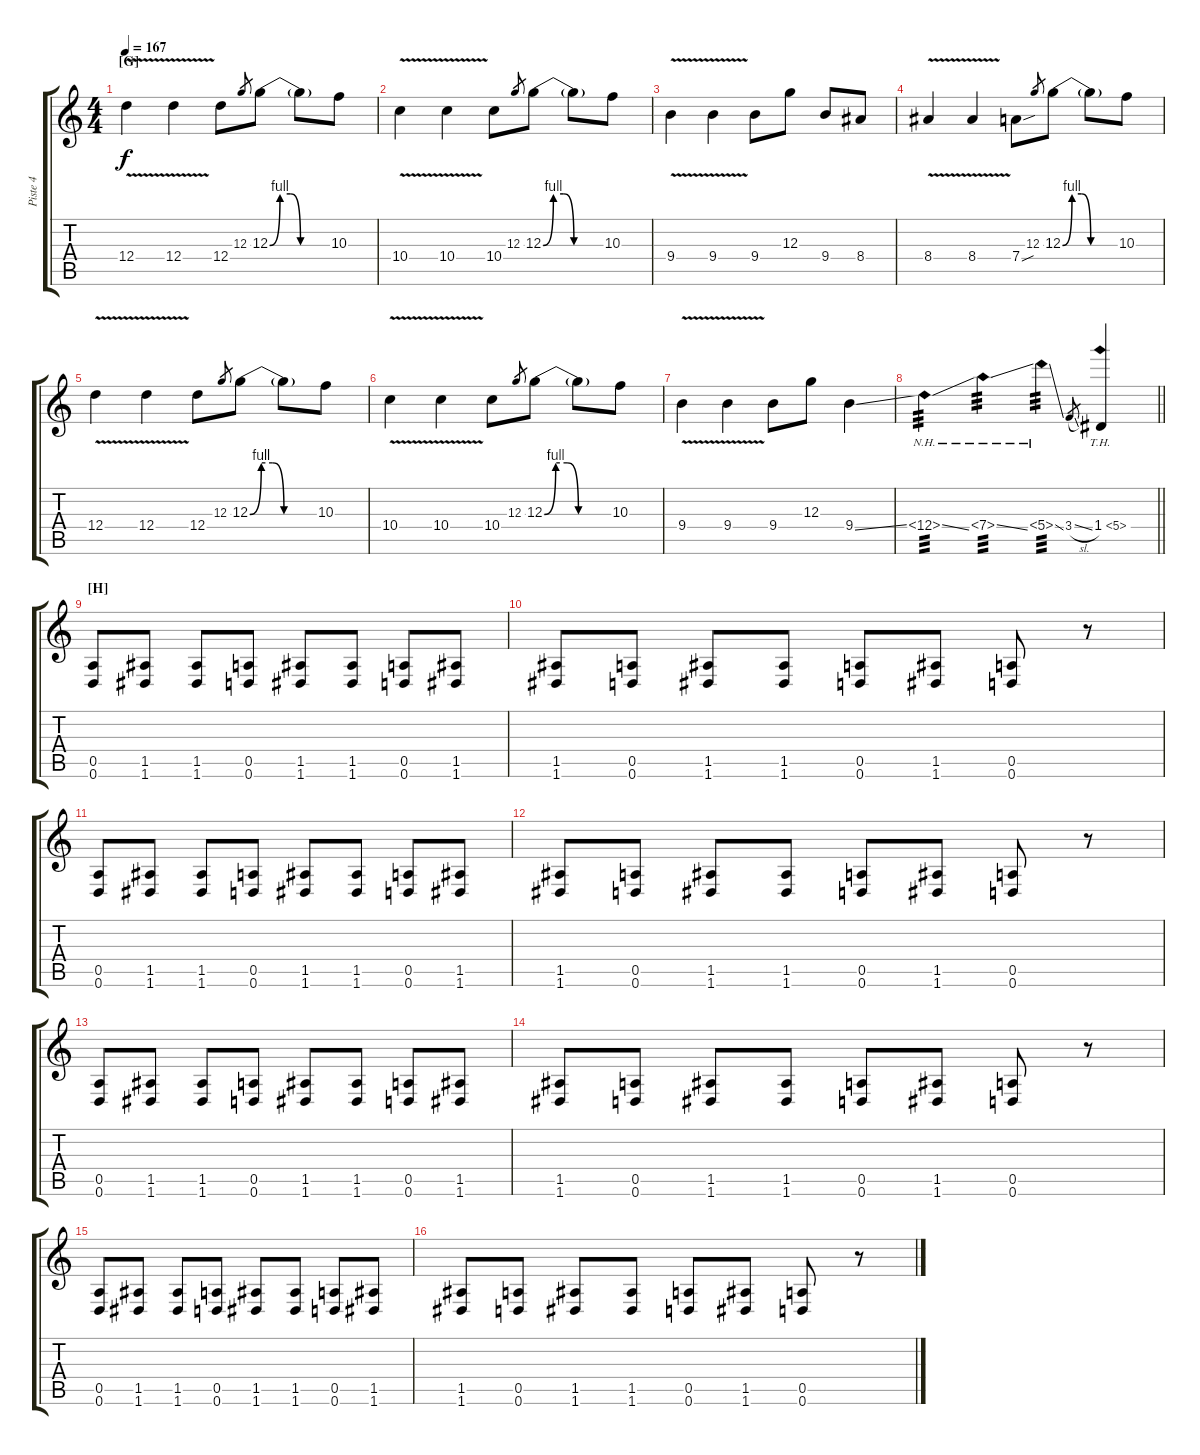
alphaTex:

\track ("Piste 4" "Piste 4") {instrument distortionguitar}
\staff {score tabs}
\tuning (E4 B3 G3 D3 A2 D2) {hide}
\ts (4 4)
\section ("" "[G]")
\tempo 167
\clef g2
\ks c
12.4{v}.4{dy f} 12.4{v}.4 12.4.8 12.3.8{gr} 12.3{be (custom 0 0 10 4 20 4 30 0 60 0)}.8 12.3{t}.8 10.3.8 |
10.4{v}.4 10.4{v}.4 10.4.8 12.3.8{gr} 12.3{be (custom 0 0 10 4 20 4 30 0 60 0)}.8 12.3{t}.8 10.3.8 |
9.4{v}.4 9.4{v}.4 9.4.8 12.3.8 9.4.8 8.4.8 |
8.4{v}.4 8.4{v}.4 7.4{sou}.8 12.3.8{gr} 12.3{be (custom 0 0 10 4 20 4 30 0 60 0)}.8 12.3{t}.8 10.3.8 |
12.4{v}.4 12.4{v}.4 12.4.8 12.3.8{gr} 12.3{be (custom 0 0 10 4 20 4 30 0 60 0)}.8 12.3{t}.8 10.3.8 |
10.4{v}.4 10.4{v}.4 10.4.8 12.3.8{gr} 12.3{be (custom 0 0 10 4 20 4 30 0 60 0)}.8 12.3{t}.8 10.3.8 |
9.4{v}.4 9.4{v}.4 9.4.8 12.3.8 9.4{ss}.4 |
\barLineRight lightlight
12.4{nh ss}.4{tp 3} 7.4{nh ss}.4{tp 3} 5.4{nh ss}.4{tp 3} 3.4{sl}.8{gr} 1.4{th 4}.4 |
\section ("" "[H]")
(0.5 0.6).8 (1.5 1.6).8 (1.5 1.6).8 (0.5 0.6).8 (1.5 1.6).8 (1.5 1.6).8 (0.5 0.6).8 (1.5 1.6).8 |
(1.5 1.6).8 (0.5 0.6).8 (1.5 1.6).8 (1.5 1.6).8 (0.5 0.6).8 (1.5 1.6).8 (0.5 0.6).8 r.8 |
(0.5 0.6).8 (1.5 1.6).8 (1.5 1.6).8 (0.5 0.6).8 (1.5 1.6).8 (1.5 1.6).8 (0.5 0.6).8 (1.5 1.6).8 |
(1.5 1.6).8 (0.5 0.6).8 (1.5 1.6).8 (1.5 1.6).8 (0.5 0.6).8 (1.5 1.6).8 (0.5 0.6).8 r.8 |
(0.5 0.6).8 (1.5 1.6).8 (1.5 1.6).8 (0.5 0.6).8 (1.5 1.6).8 (1.5 1.6).8 (0.5 0.6).8 (1.5 1.6).8 |
(1.5 1.6).8 (0.5 0.6).8 (1.5 1.6).8 (1.5 1.6).8 (0.5 0.6).8 (1.5 1.6).8 (0.5 0.6).8 r.8 |
(0.5 0.6).8 (1.5 1.6).8 (1.5 1.6).8 (0.5 0.6).8 (1.5 1.6).8 (1.5 1.6).8 (0.5 0.6).8 (1.5 1.6).8 |
(1.5 1.6).8 (0.5 0.6).8 (1.5 1.6).8 (1.5 1.6).8 (0.5 0.6).8 (1.5 1.6).8 (0.5 0.6).8 r.8
